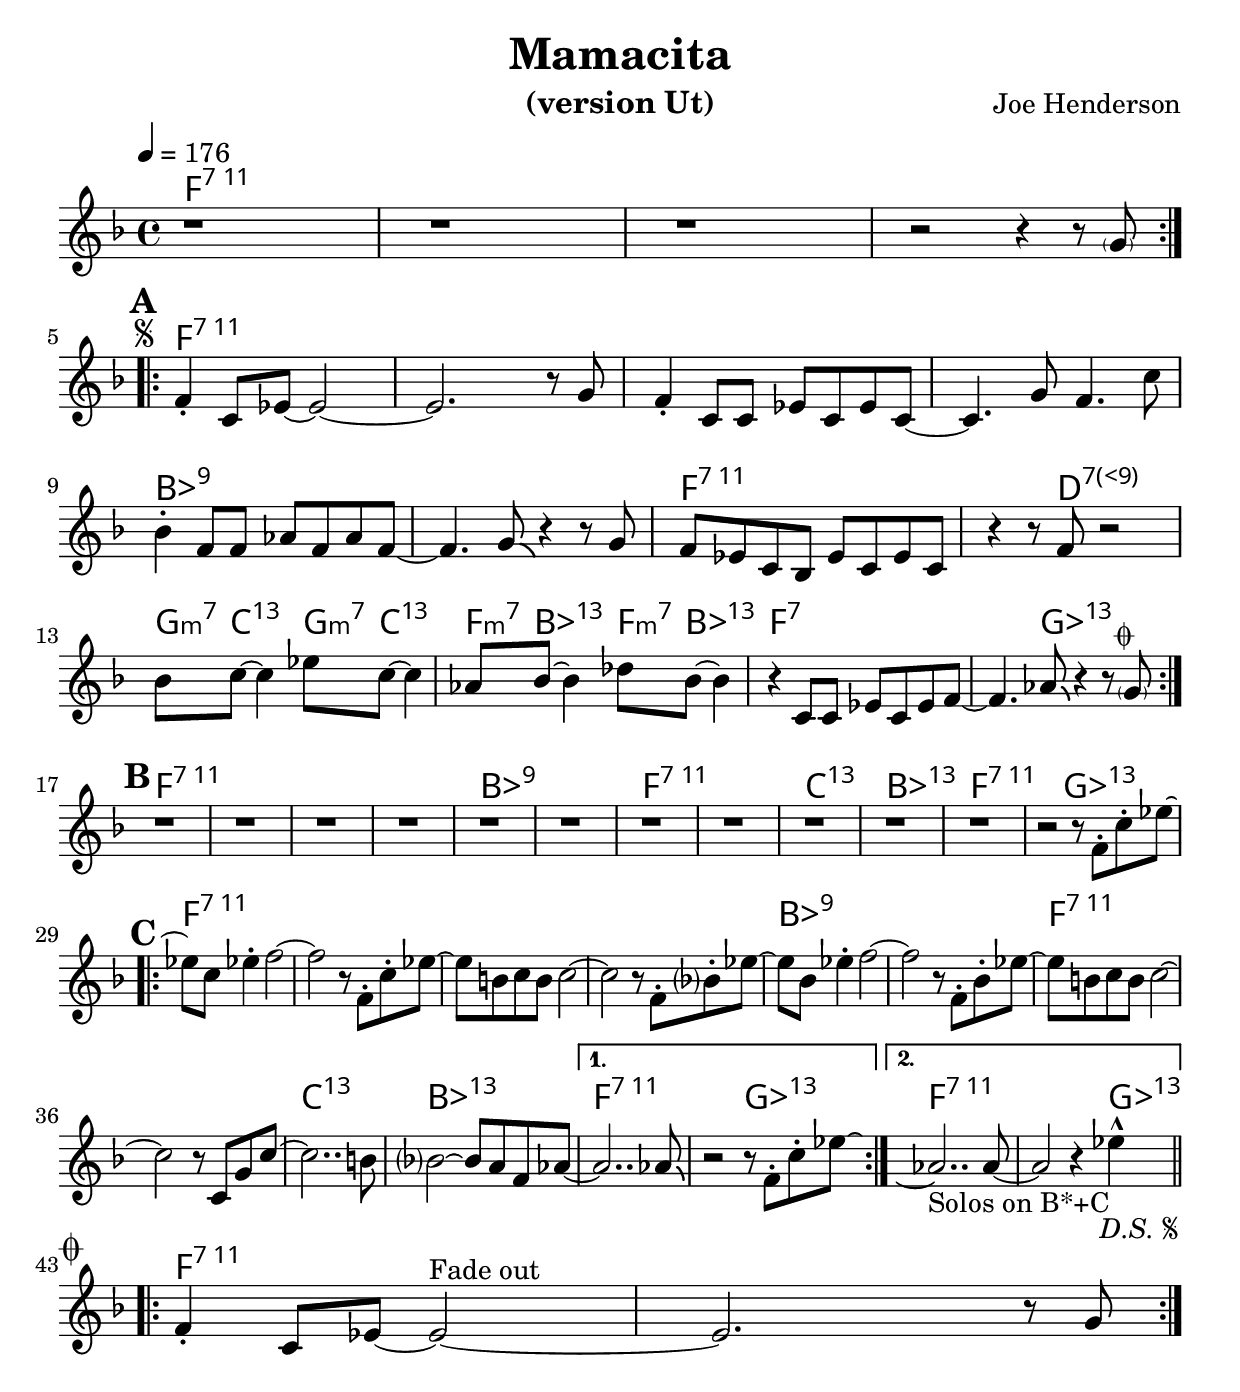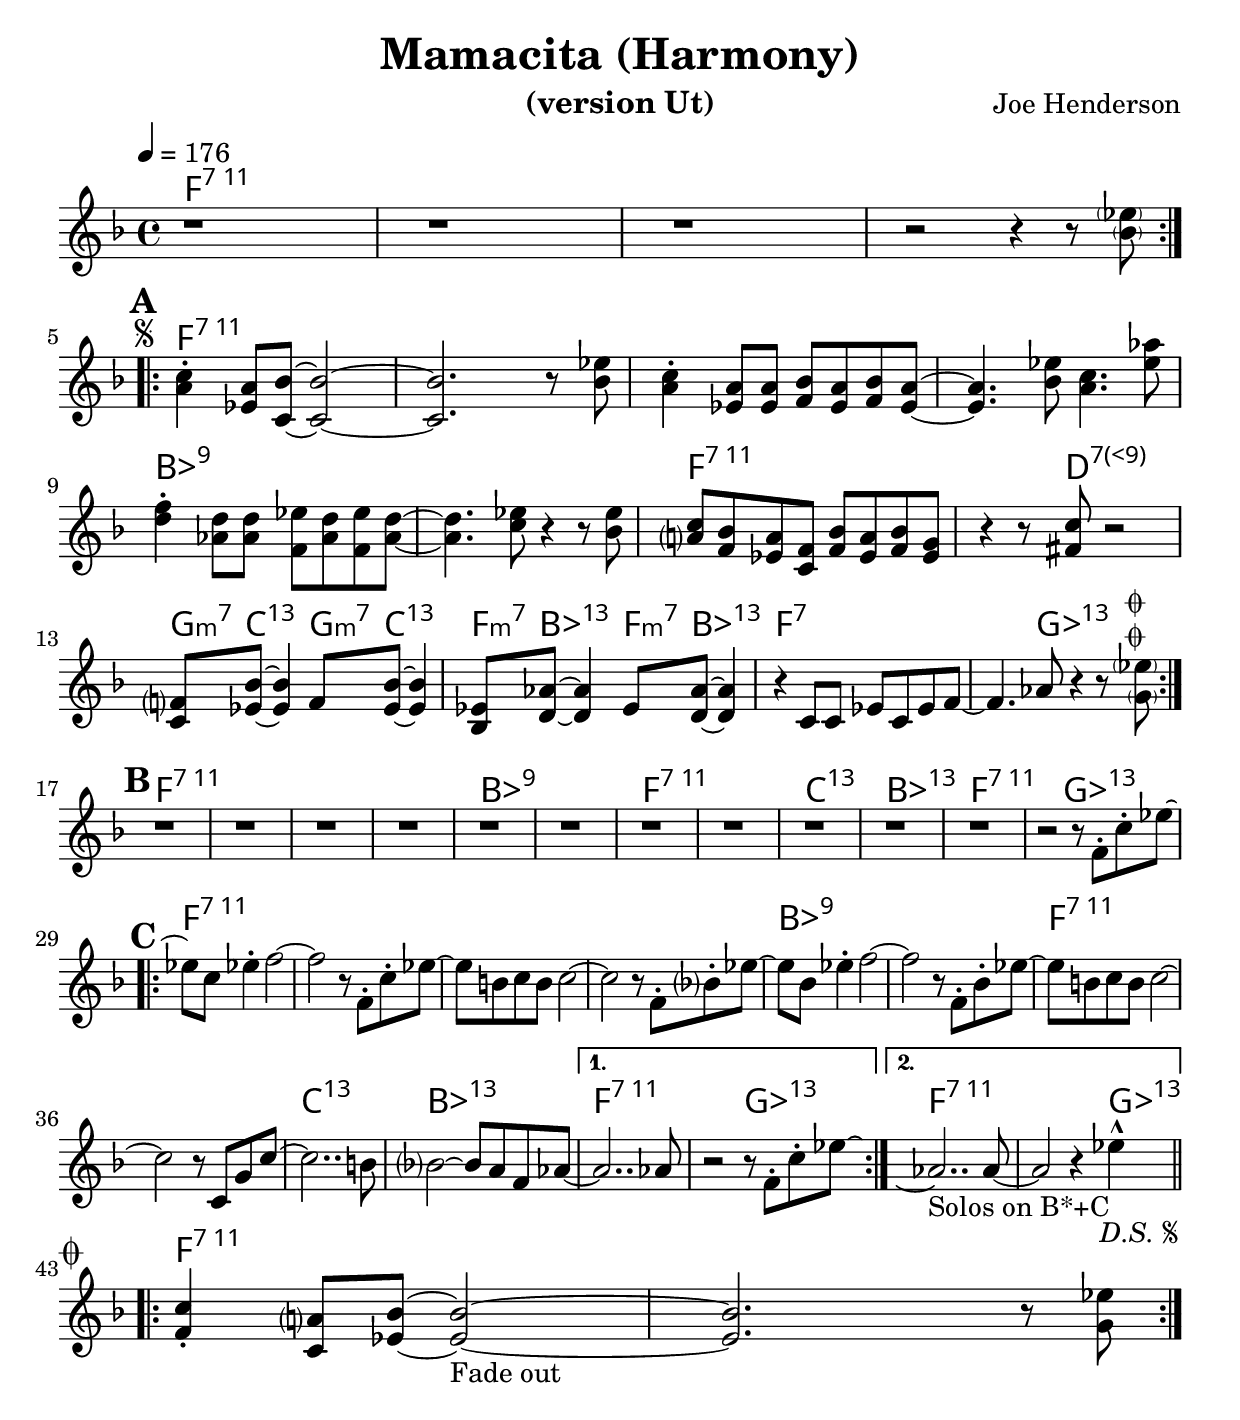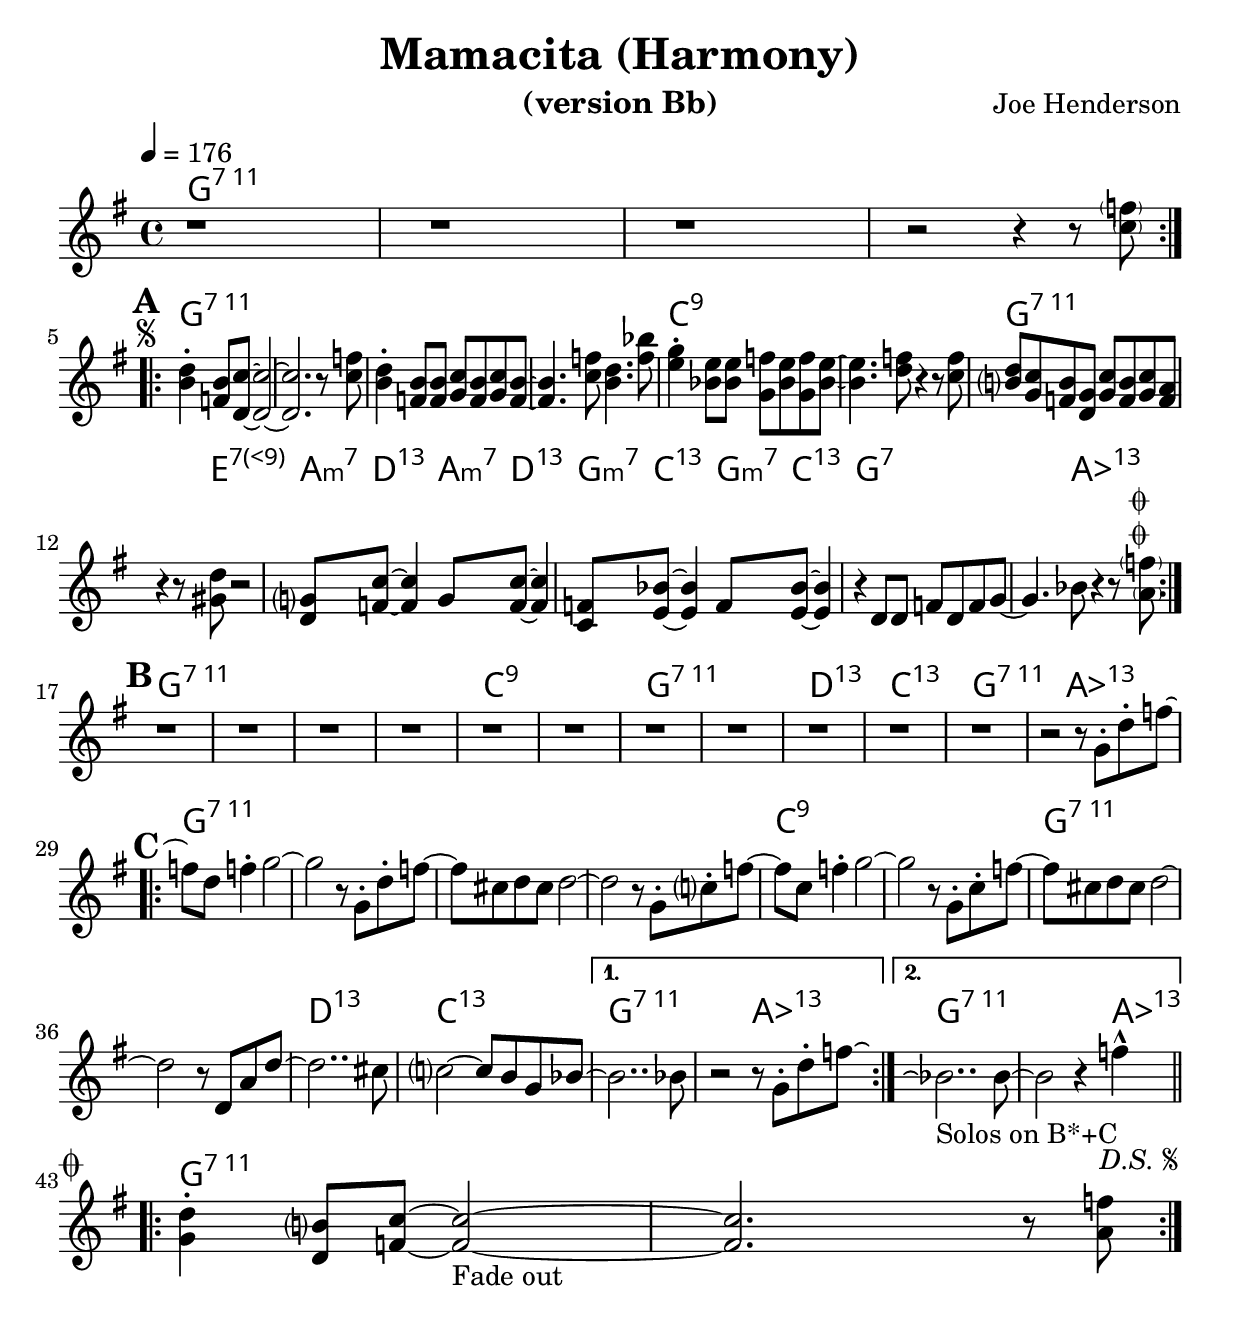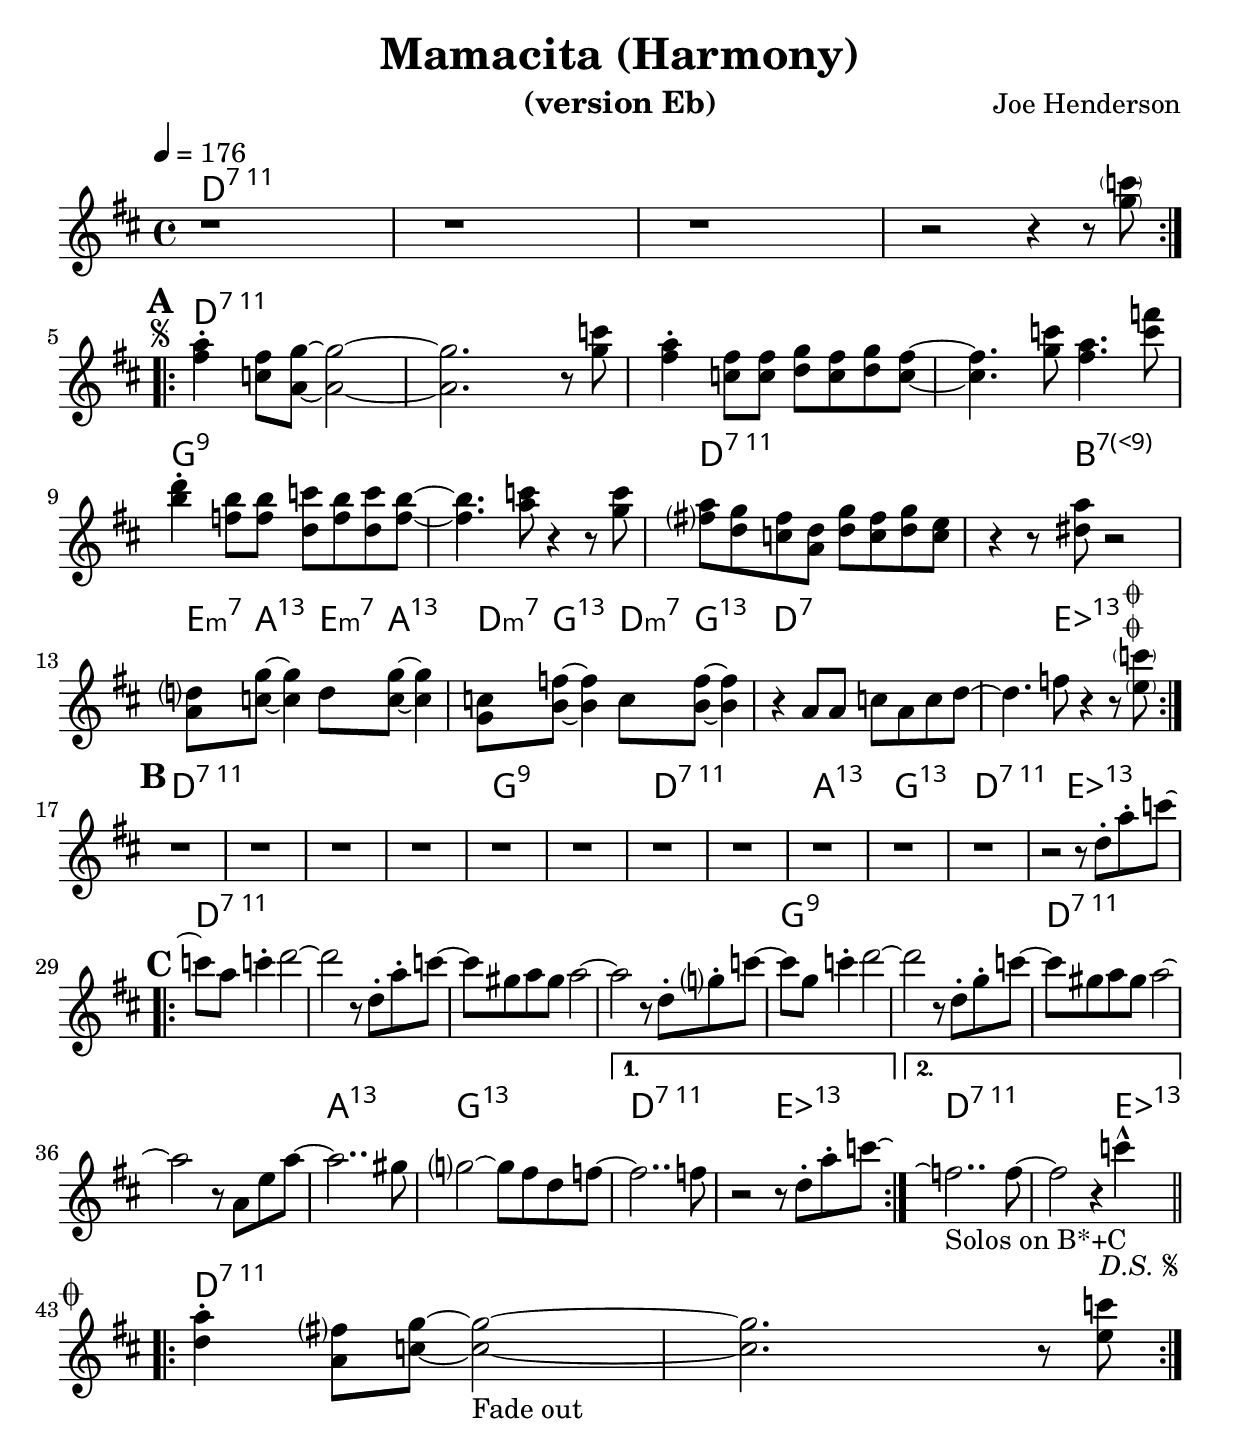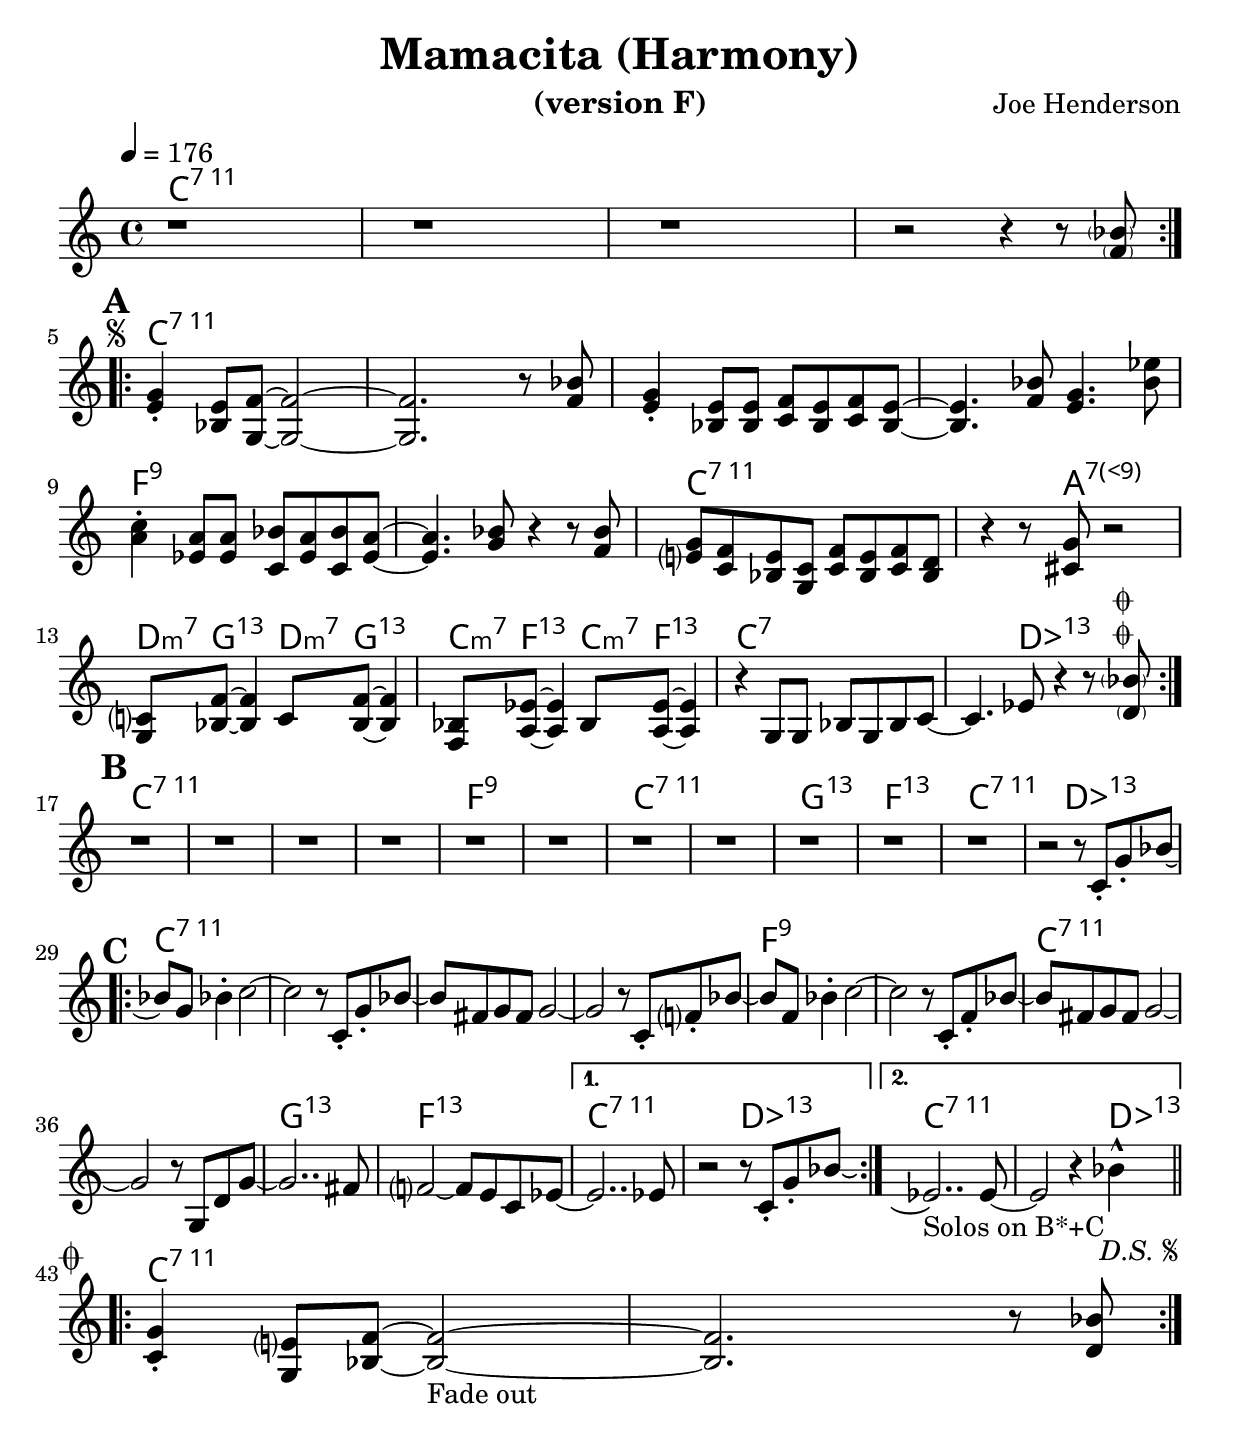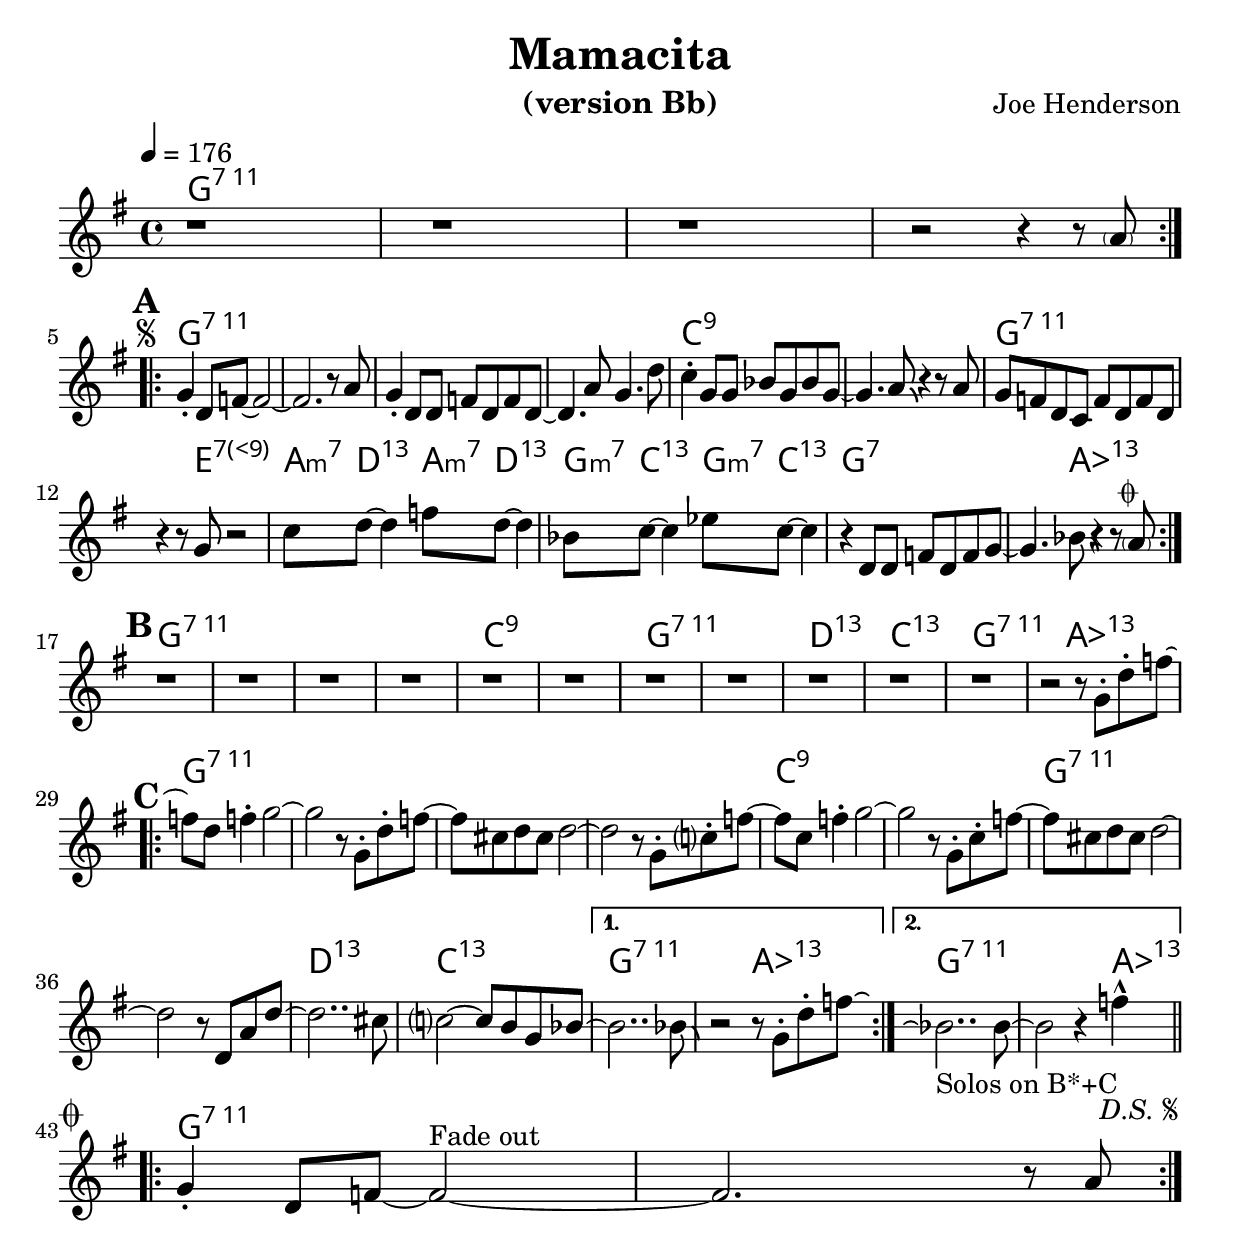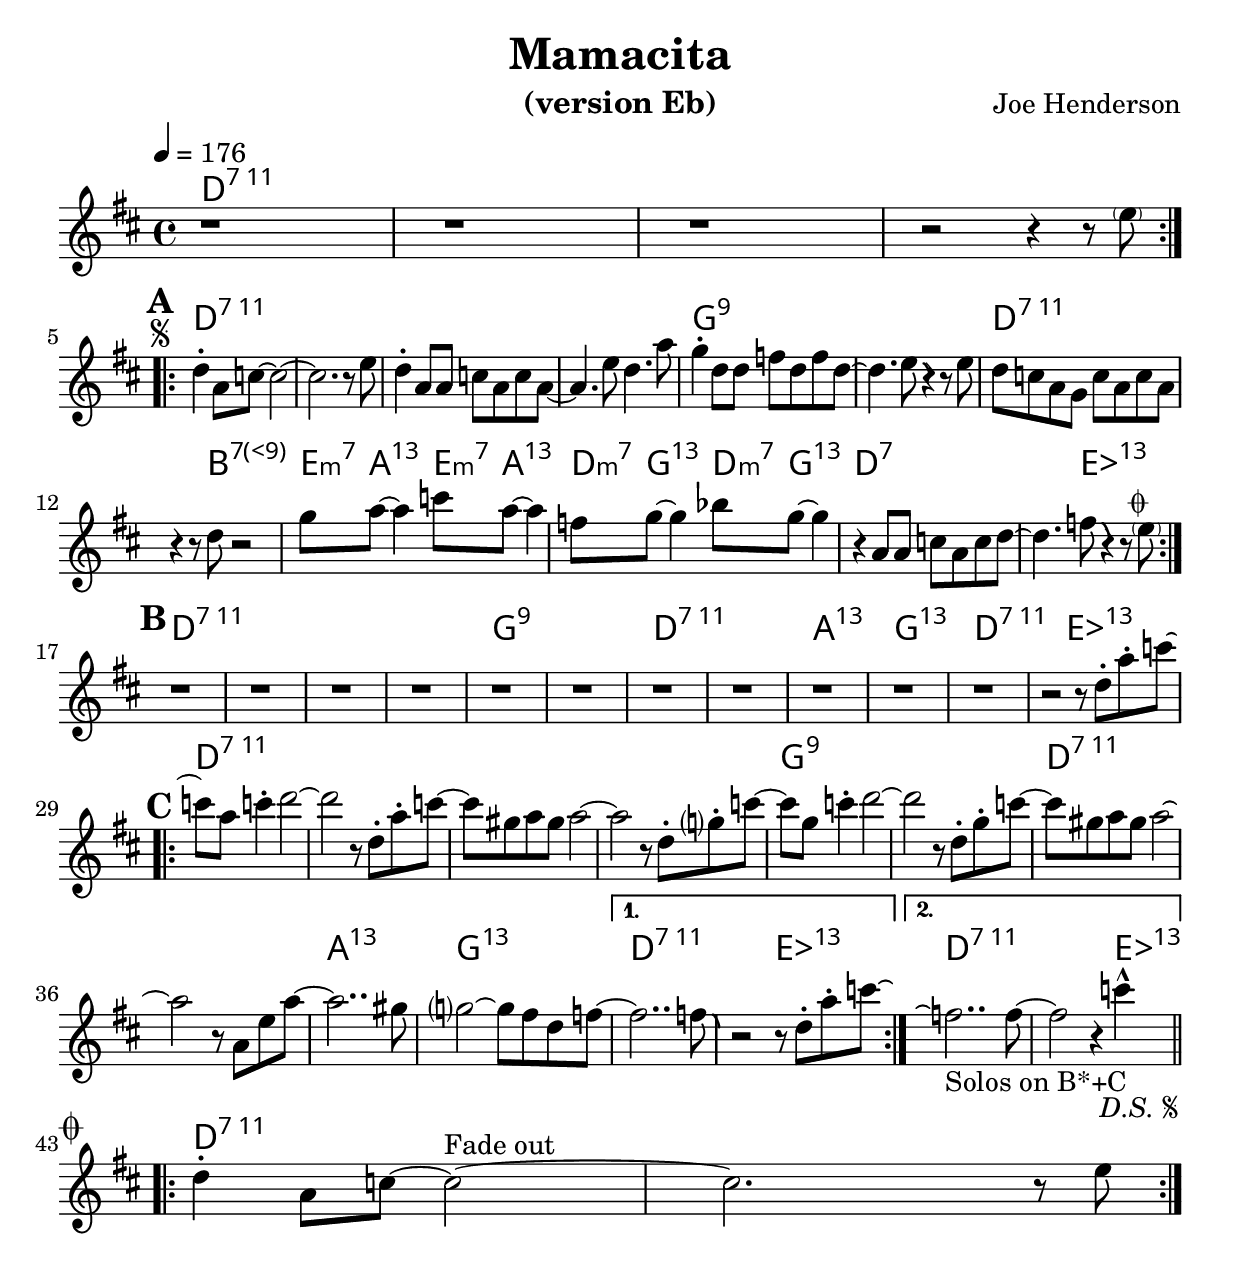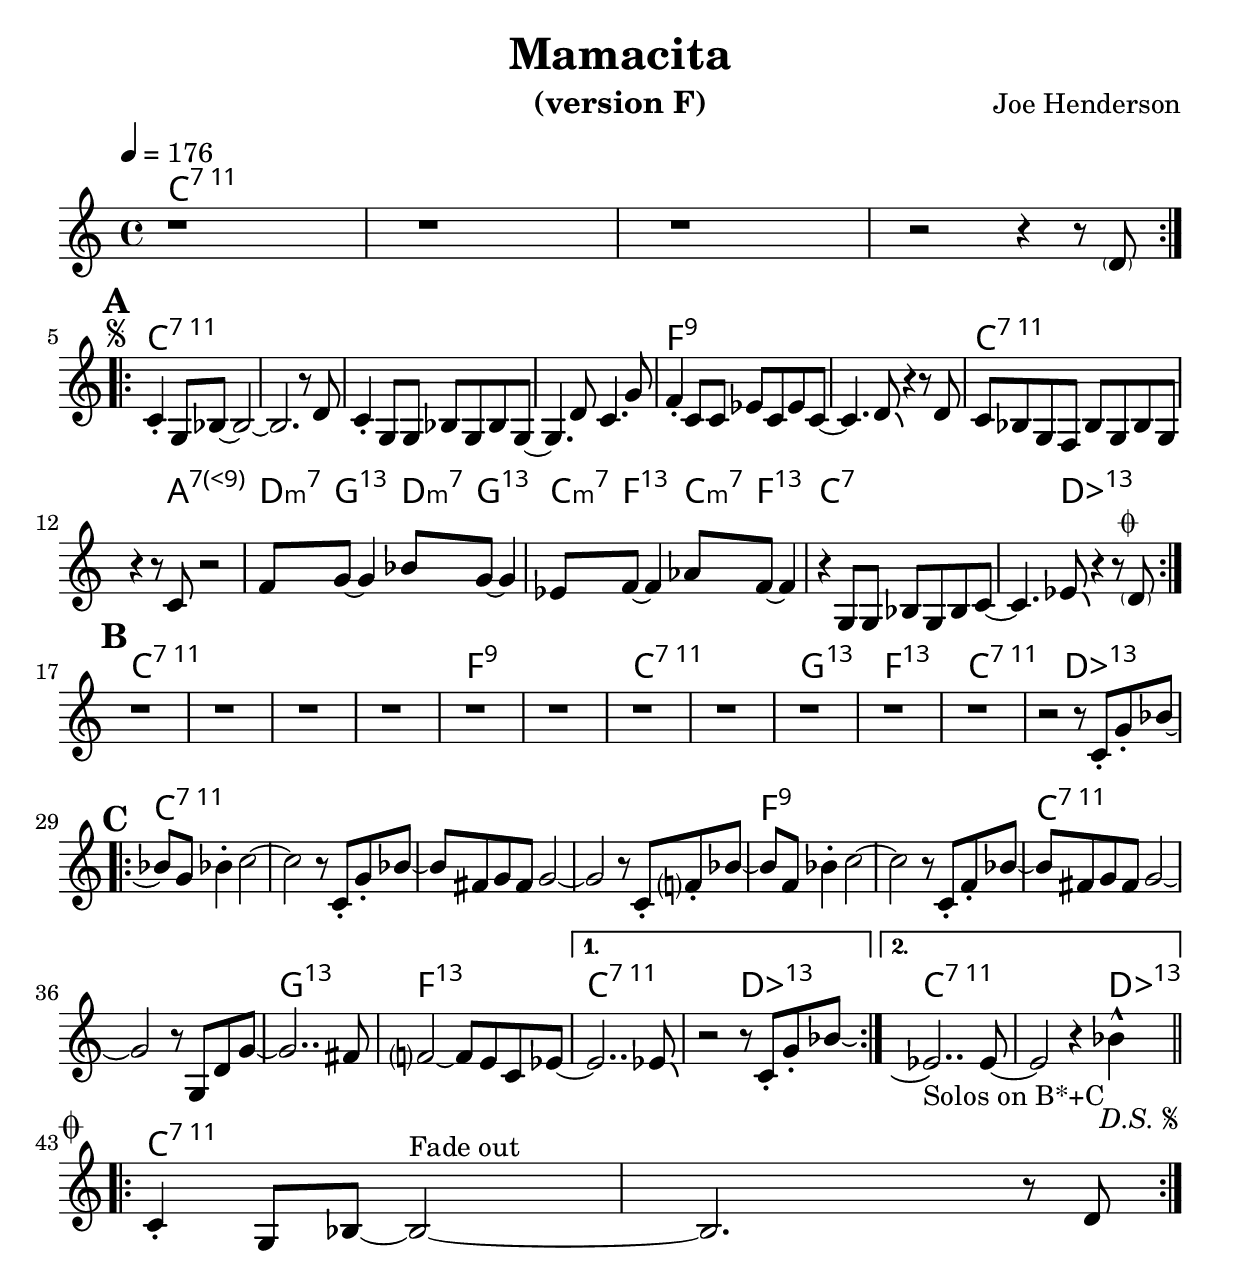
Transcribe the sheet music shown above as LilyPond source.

% Created on Mon Sep 20 15:23:38 CEST 2010

\version "2.24.1"


#(set-global-staff-size 24)

#(set-default-paper-size "a4")


\include "utils/AccordsJazzDefs.ly"


\paper { indent = 0\cm} 



\header {

	title = "Mamacita" 

 	composer = "Joe Henderson"

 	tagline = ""

}



accords = \chords {
\repeat volta 2 {f1:7.11 s s s}
  \repeat segno 2 {
    \repeat volta 2 {f:7.11 s s s
        bes:9 s f:7.11 s4. d:7.9+ s4
        g8:m7 c4.:13 g8:m7 c4.:13
        f8:m7 bes4.:13 f8:m7 bes4.:13
        f1:7 s4. ges:13 s4
      }
  \volta 1 {
    f1:7.11 s s s bes:9 s f:7.11 s
    c:13 bes:13 f:7.11 s4. ges:13 s4
    \repeat volta 2 {
      f1:7.11 s s s bes:9 s f:7.11 s
      c:13 bes:13
      \alternative {{f1:7.11 s2 ges:13 }
              {f1:7.11 s2. ges4:13}}
    }
  }
  \volta 2 {\section}
}
\repeat volta 2 {f1:7.11 s}
}


staffViolon = \new Staff {
	\time 4/4
	\tempo 4 = 176
	\set Staff.midiInstrument = "trumpet"

	\key f \major
	\clef treble
	\accidentalStyle modern-cautionary

	\relative c'' { 	
 % Type notes here 
\compressEmptyMeasures
\repeat volta 2 {r1 r r r2 r4 r8 \parenthesize g}
\break
\mark \default
\repeat segno 2 {
  \repeat volta 2 {
  f4-. c8 es8~ 2~ 2. r8 g f4-. c8 8 es c es c~ c4. g'8 f4. c'8
  bes4-. f8 8 aes f aes f8~ 4. g8-\bendAfter #-2 r4 r8 g
  f es c bes es c es c r4 r8 f r2
  bes8 c8~ 4 es8 c8~ 4 aes8 bes8~ 4 des8 bes8~ 4
  r c,8 c es c es f8~ 4. aes8-\bendAfter #-2 r4 r8 \parenthesize g^\markup{\coda}
  }
\volta 1 {
\break
\mark \default
r1 r r r r r r r r r r r2 r8 f-. c'-. es~
\break
\mark \default
\repeat volta 2 {
  es c es4-. f2~ 2 r8 f,-. c'-. es~
  es b c b c2~ 2 r8 f,-. bes-. es~
  es bes es4-. f2~ 2 r8 f,-. bes-. es~
  es b c b c2~ 2 r8 c, g' c~
  c2.. b8 bes2~ 8 a f aes~
\alternative {{aes2.. aes8-\bendAfter #-2 r2 r8 f-. c'-. es\laissezVibrer}
{aes,2..\repeatTie_"Solos on B*+C" 8~ 2 r4 es'-^}}
}
\break
} 
\volta 2 \volta #'() {
  \section
  \sectionLabel \markup{\coda}
}
}
\repeat volta 2 {
f,-. c8 es8~ 2~^"Fade out" 2. r8 g
}
}
}


staffHarmonie = \new Staff {

	\time 4/4
	\tempo 4 = 176
	\set Staff.midiInstrument = "trumpet"

	\key f \major
	\clef treble
	\accidentalStyle modern-cautionary
<<
\relative c'' { 	
\repeat volta 2 {r1 r r r2 r4 r8 \parenthesize es}
\break
\mark \default
\repeat segno 2 {
  \repeat volta 2 {
  c4-. a8 bes8~ 2~ 2. r8 es c4-. a8 8 bes a bes a~ a4. es'8 c4. aes'8
  f4-. d8 8 es d es d8~ 4. es8-\bendAfter #-2 r4 r8 es
  c bes a f bes a bes g r4 r8 c r2
  f,8 bes8~ 4 s8 bes8~ 4 es,8 aes8~ 4 s8 aes8~ 4
  s1 s2 r4 r8 \parenthesize es'^\markup{\coda}
  }
\volta 1 {
\break
\mark \default
r1 r r r r r r r r r r r2 s
\break
\mark \default
\repeat volta 2 {
  s1 s s s s s s s s s
\alternative {{s s }
{s s }}
}
\break
} 
\volta 2 \volta #'() {
  \section
  \sectionLabel \markup{\coda}
}
}
\repeat volta 2 {
c4-. a8 bes8~ 2~ 2. r8 es
}
	}
	

\relative c'' { 	
\repeat volta 2 {r1 r r r2 r4 r8 \parenthesize bes}
\break
\mark \default
\repeat segno 2 {
  \repeat volta 2 {
     a4-. es8 c8~ 2~ 2. r8 bes' a4-. es8 8 f es f es~ es4. bes'8 a4. es'8
  d4-. aes8 8 f aes f aes8~ 4. c8-\bendAfter #-2 r4 r8 bes
  a f es c f es f es r4 r8 fis r2
  c8 es8~ 4 f8 es8~ 4 bes8 d8~ 4 es8 d8~ 4
  r c8 c es c es f8~ 4. aes8-\bendAfter #-2 r4 r8 \parenthesize g^\markup{\coda}
  }
\volta 1 {
\break
\mark \default
r1 r r r r r r r r r r r2 r8 f-. c'-. es~
\break
\mark \default
\repeat volta 2 {
  es c es4-. f2~ 2 r8 f,-. c'-. es~
  es b c b c2~ 2 r8 f,-. bes-. es~
  es bes es4-. f2~ 2 r8 f,-. bes-. es~
  es b c b c2~ 2 r8 c, g' c~
  c2.. b8 bes2~ 8 a f aes~
\alternative {{aes2.. aes8-\bendAfter #-2 r2 r8 f-. c'-. es\laissezVibrer}
{aes,2..\repeatTie_"Solos on B*+C" 8~ 2 r4 es'-^}}
}
\break
} 
\volta 2 \volta #'() {
  \section
  \sectionLabel \markup{\coda}
}
}
\repeat volta 2 {
f,-. c8 es8~ 2~_"Fade out" 2. r8 g
}
	}
>>

}



theme=\staffViolon


\include "utils/books.ly"



theme=\staffHarmonie


\header {

	title = "Mamacita (Harmony)" 
}


\bookOutputName "mamacita_harmony"


\include "utils/books.ly"


%{
convert-ly (GNU LilyPond) 2.22.2  convert-ly: Processing `'...
Applying conversion:     Le document n'a pas été modifié.
%}
